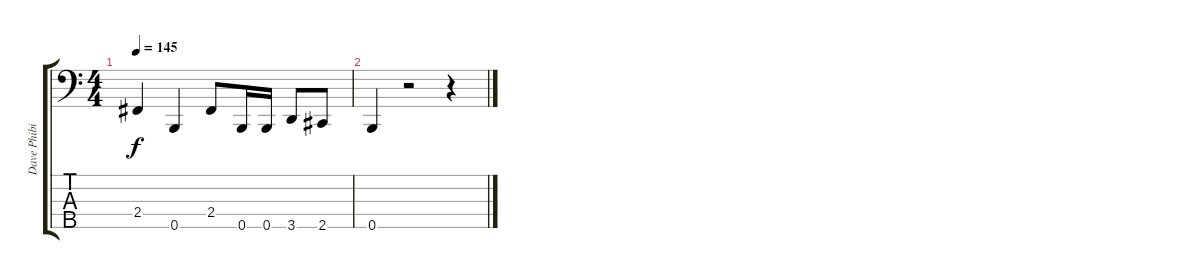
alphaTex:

\track ("Dave Phibis (Bass)" "Dave Phibi") {instrument electricbasspick}
\staff {score tabs}
\tuning (G2 D2 A1 E1 B0) {hide}
\ts (4 4)
\tempo 145
\clef f4
\ks c
2.4.4{dy f} 0.5.4 2.4.8 0.5.16 0.5.16 3.5.8 2.5.8 |
0.5.4 r.2 r.4
